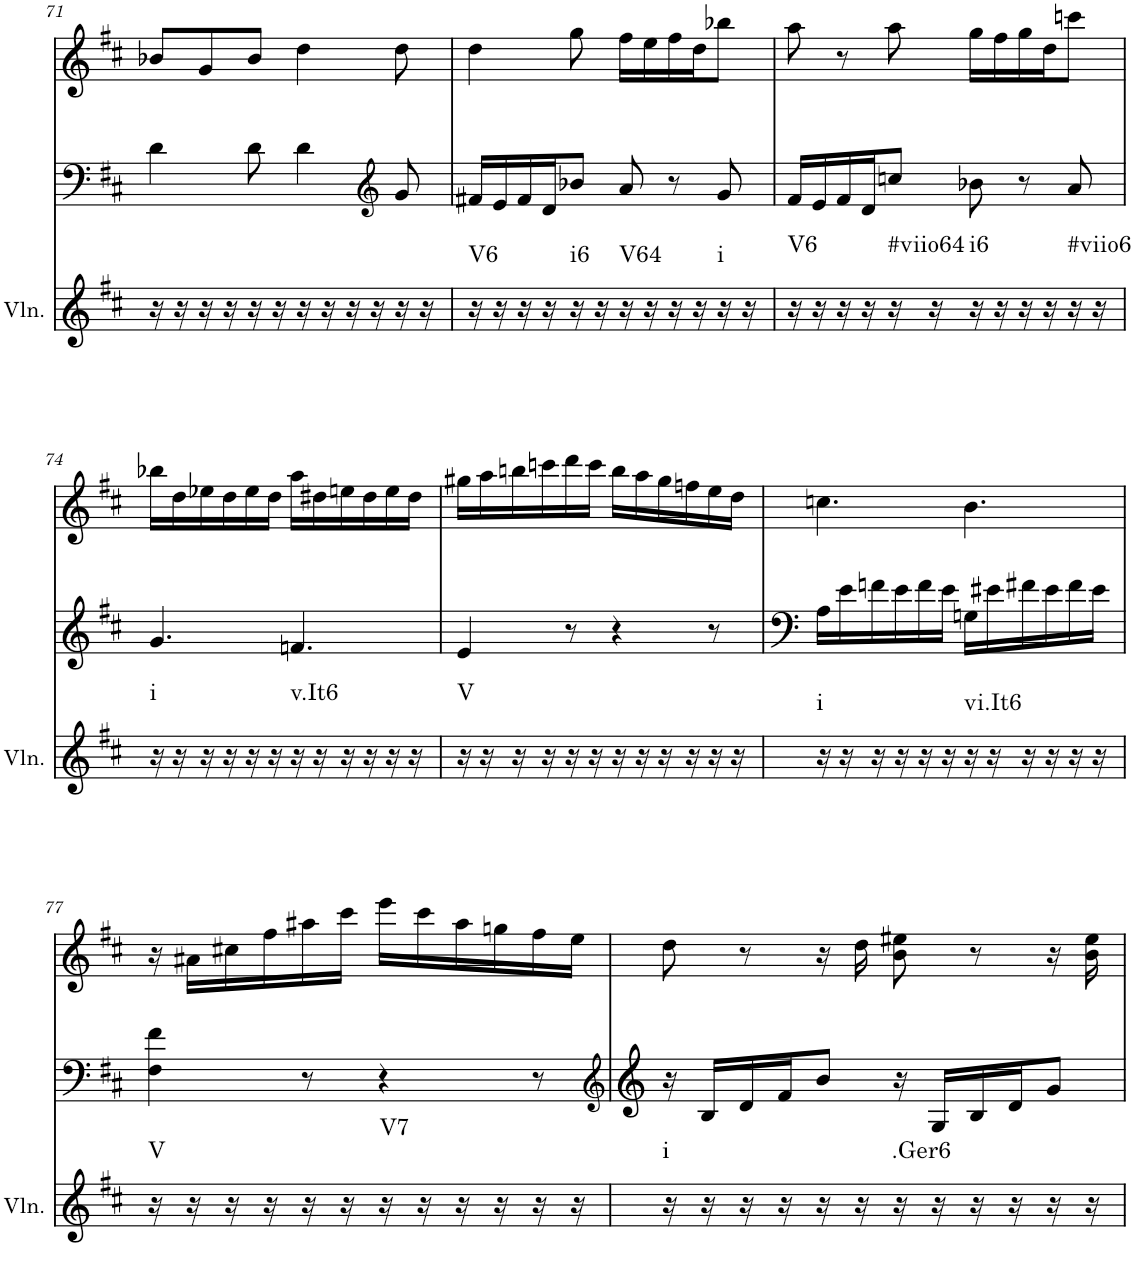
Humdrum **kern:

**kern	**harte	**kern	**kern
*part3	*part3	*part2	*part1
*staff3	*	*staff2	*staff1
*I"Violin	*	*I"Piano, unbenannt	*I"Piano, unbenannt
*I'Vln.	*	*I'Pno	*I'Pno
!!LO:PB:g=z
*clefG2	*	*clefF4	*clefG2
*k[f#c#]	*	*k[f#c#]	*k[f#c#]
*M6/8	*	*M6/8	*M6/8
=71	=71	=71	=71
16r	.	4d\	8b-X/L
16r	.	.	.
16r	.	.	8g/
16r	.	.	.
16r	.	8d\	8b-/J
16r	.	.	.
16r	.	4d\	4dd\
16r	.	.	.
16r	.	.	.
16r	.	.	.
*	*	*clefG2	*
16r	.	8g/	8dd\
16r	.	.	.
=72	=72	=72	=72
!	!LO:H:kt=V6	!	!
16r	N	16f#X/LL	4dd\
16r	.	16e/	.
16r	.	16f#/	.
16r	.	16d/J	.
!	!LO:H:kt=i6	!	!
16r	N	8b-X/J	8gg\
16r	.	.	.
!	!LO:H:kt=V64	!	!
16r	N	8a/	16ff#\LL
16r	.	.	16ee\
16r	.	8r	16ff#\
16r	.	.	16dd\J
!	!LO:H:kt=i	!	!
16r	N	8g/	8bb-X\J
16r	.	.	.
=73	=73	=73	=73
!	!LO:H:kt=V6	!	!
16r	N	16f#/LL	8aa\
16r	.	16e/	.
16r	.	16f#/	8r
16r	.	16d/J	.
!	!LO:H:kt=#viio64	!	!
16r	N	8ccn/J	8aa\
16r	.	.	.
!	!LO:H:kt=i6	!	!
16r	N	8b-X\	16gg\LL
16r	.	.	16ff#\
16r	.	8r	16gg\
16r	.	.	16dd\J
!	!LO:H:kt=#viio6	!	!
16r	N	8a/	8cccn\J
16r	.	.	.
!!LO:LB:g=z
=74	=74	=74	=74
!	!LO:H:kt=i	!	!
16r	N	4.g/	16bb-X\LL
16r	.	.	16dd\
16r	.	.	16ee-X\
16r	.	.	16dd\
16r	.	.	16ee-\
16r	.	.	16dd\JJ
!	!LO:H:kt=v.It6	!	!
16r	N	4.fn/	16aa\LL
16r	.	.	16dd#X\
16r	.	.	16een\
16r	.	.	16dd#\
16r	.	.	16ee\
16r	.	.	16dd#\JJ
=75	=75	=75	=75
!	!LO:H:kt=V	!	!
16r	N	4e/	16gg#X\LL
16r	.	.	16aa\
16r	.	.	16bbn\
16r	.	.	16cccn\
16r	.	8r	16ddd\
16r	.	.	16ccc\JJ
16r	.	4r	16bb\LL
16r	.	.	16aa\
16r	.	.	16gg#\
16r	.	.	16ffn\
16r	.	8r	16ee\
16r	.	.	16dd\JJ
=76	=76	=76	=76
!	!LO:H:kt=i	!	!
16r	N	16A\LL	4.ccn\
16r	.	16e\	.
16r	.	16fn\	.
16r	.	16e\	.
16r	.	16f\	.
16r	.	16e\JJ	.
!	!LO:H:kt=vi.It6	!	!
16r	N	16Gn\LL	4.b\
16r	.	16e#X\	.
16r	.	16f#X\	.
16r	.	16e#\	.
16r	.	16f#\	.
16r	.	16e#\JJ	.
!!LO:LB:g=z
=77	=77	=77	=77
!	!LO:H:kt=V	!	!
16r	N	4F#\ 4f#\	16r
16r	.	.	16a#X\LL
16r	.	.	16cc#X\
16r	.	.	16ff#\
16r	.	8r	16aa#X\
16r	.	.	16ccc#\JJ
!	!LO:H:kt=V7	!	!
16r	N	4r	16eee\LL
16r	.	.	16ccc#\
16r	.	.	16aa#\
16r	.	.	16ggn\
16r	.	8r	16ff#\
16r	.	.	16ee\JJ
=78	=78	=78	=78
*	*	*clefG2	*
!	!LO:H:kt=i	!	!
16r	N	16r	8dd\
16r	.	16B/LL	.
16r	.	16d/	8r
16r	.	16f#/J	.
16r	.	8b/J	16r
16r	.	.	16dd\
!	!LO:H:kt=.Ger6	!	!
16r	N	16r	8b\ 8ee#X\
16r	.	16G/LL	.
16r	.	16B/	8r
16r	.	16d/J	.
16r	.	8g/J	16r
16r	.	.	16b\ 16ee#\
=	=	=	=
*-	*-	*-	*-
